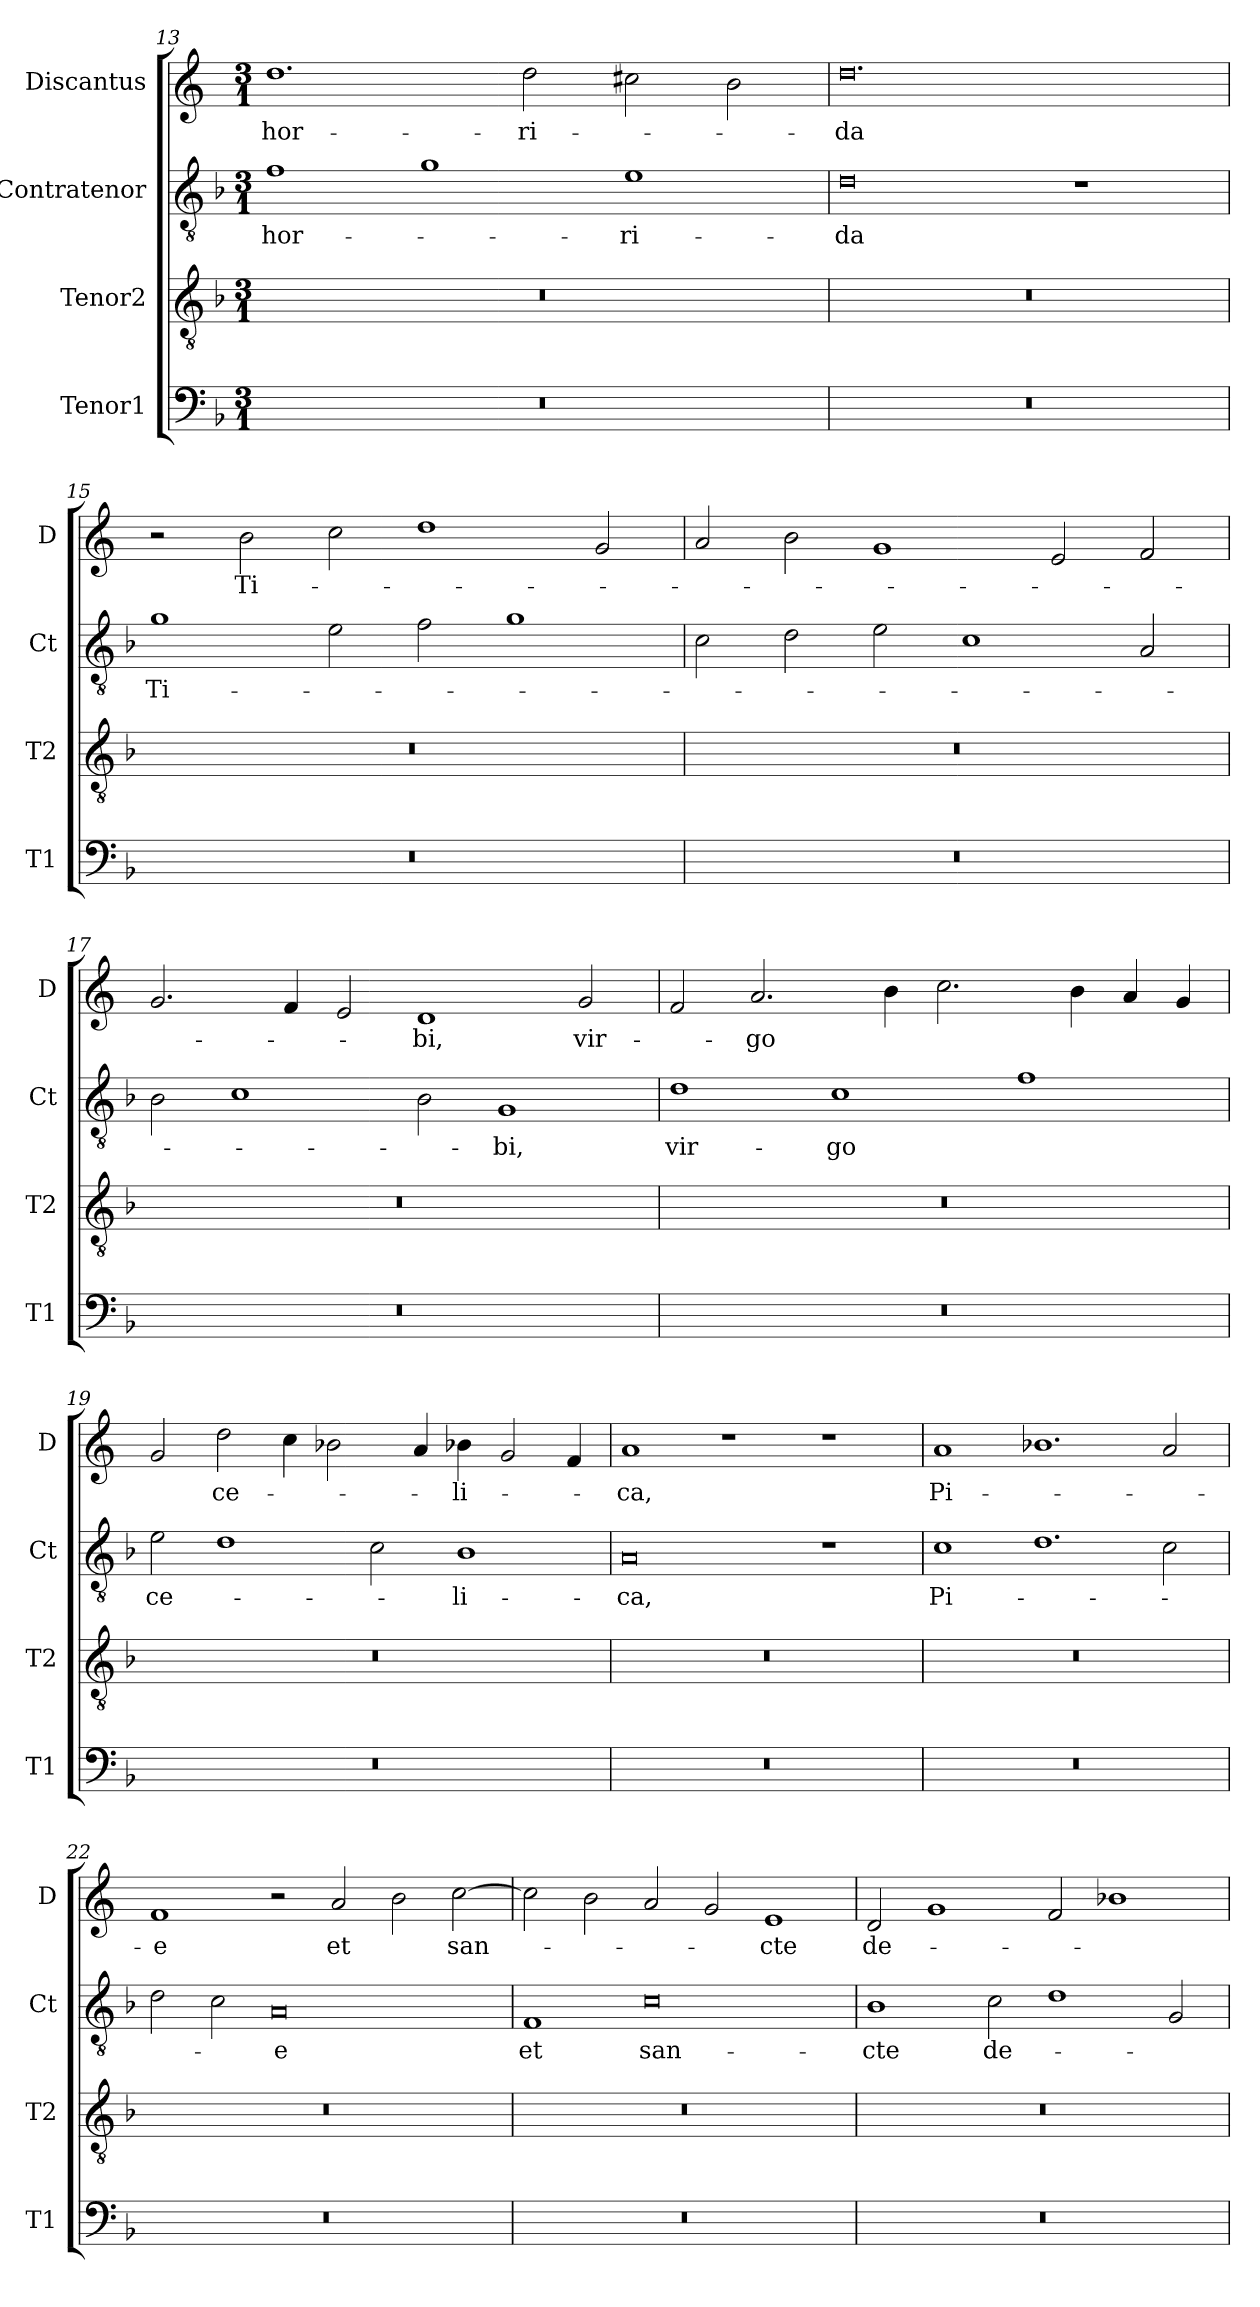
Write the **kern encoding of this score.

**kern	**kern	**kern	**text	**kern	**text
*part4	*part3	*part2	*part2	*part1	*part1
*staff4	*staff3	*staff2	*staff2	*staff1	*staff1
*I"Tenor1	*I"Tenor2	*I"Contratenor	*	*I"Discantus	*
*I'T1	*I'T2	*I'Ct	*	*I'D	*
*clefF4	*clefGv2	*clefGv2	*	*clefG2	*
*k[b-]	*k[b-]	*k[b-]	*	*k[]	*
*M3/1	*M3/1	*M3/1	*	*M3/1	*
=13	=13	=13	=13	=13	=13
0.r	0.r	1f	hor-	1.dd	hor-
.	.	1g	.	.	.
.	.	.	.	2dd\	-ri-
.	.	1e	-ri-	2cc#X\	.
.	.	.	.	2b\	.
=14	=14	=14	=14	=14	=14
0.r	0.r	0d	-da	0.dd	-da
.	.	1r	.	.	.
=15	=15	=15	=15	=15	=15
0.r	0.r	1g	Ti-	2r	.
.	.	.	.	2b\	Ti-
.	.	2e\	.	2cc\	.
.	.	2f\	.	1dd	.
.	.	1g	.	.	.
.	.	.	.	2g/	.
=16	=16	=16	=16	=16	=16
0.r	0.r	2c\	.	2a/	.
.	.	2d\	.	2b\	.
.	.	2e\	.	1g	.
.	.	1c	.	.	.
.	.	.	.	2e/	.
.	.	2A/	.	2f/	.
=17	=17	=17	=17	=17	=17
0.r	0.r	2B-\	.	2.g/	.
.	.	1c	.	.	.
.	.	.	.	4f/	.
.	.	.	.	2e/	.
.	.	2B-\	.	1d	-bi,
.	.	1G	-bi,	.	.
.	.	.	.	2g/	vir-
=18	=18	=18	=18	=18	=18
0.r	0.r	1d	vir-	2f/	.
.	.	.	.	2.a/	-go
.	.	1c	-go	.	.
.	.	.	.	4b\	.
.	.	.	.	2.cc\	.
.	.	1f	.	.	.
.	.	.	.	4b\	.
.	.	.	.	4a/	.
.	.	.	.	4g/	.
=19	=19	=19	=19	=19	=19
0.r	0.r	2e\	ce-	2g/	.
.	.	1d	.	2dd\	ce-
.	.	.	.	4cc\	.
.	.	.	.	2b-X\	.
.	.	2c\	.	.	.
.	.	.	.	4a/	.
.	.	1B-	-li-	4b-X\	-li-
.	.	.	.	2g/	.
.	.	.	.	4f/	.
=20	=20	=20	=20	=20	=20
0.r	0.r	0A	-ca,	1a	-ca,
.	.	.	.	1r	.
.	.	1r	.	1r	.
=21	=21	=21	=21	=21	=21
0.r	0.r	1c	Pi-	1a	Pi-
.	.	1.d	.	1.b-X	.
.	.	2c\	.	2a/	.
=22	=22	=22	=22	=22	=22
0.r	0.r	2d\	.	1f	-e
.	.	2c\	.	.	.
.	.	0A	-e	2r	.
.	.	.	.	2a/	et
.	.	.	.	2b\	.
.	.	.	.	[2cc\	san-
=23	=23	=23	=23	=23	=23
0.r	0.r	1F	et	2cc\]	.
.	.	.	.	2b\	.
.	.	0c	san-	2a/	.
.	.	.	.	2g/	.
.	.	.	.	1e	-cte
=24	=24	=24	=24	=24	=24
0.r	0.r	1B-	-cte	2d/	de-
.	.	.	.	1g	.
.	.	2c\	de-	.	.
.	.	1d	.	2f/	.
.	.	.	.	1b-X	.
.	.	2G/	.	.	.
=	=	=	=	=	=
*-	*-	*-	*-	*-	*-
